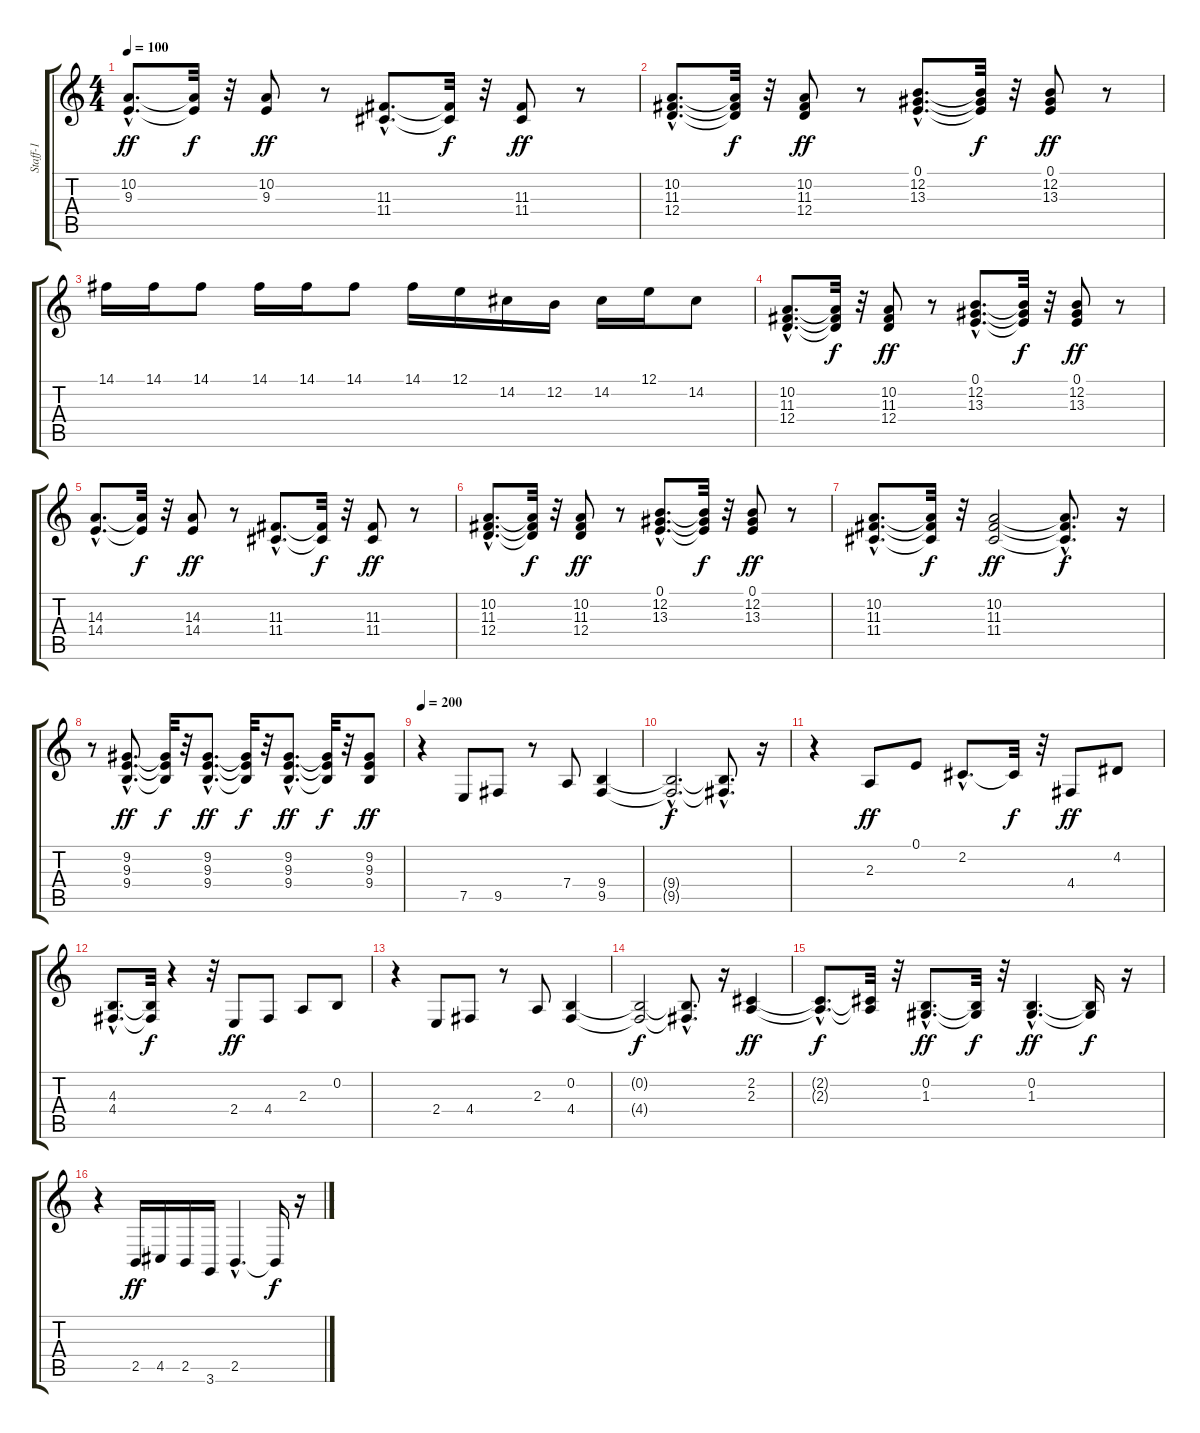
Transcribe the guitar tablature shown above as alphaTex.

\track ("Staff-1" "Staff-1") {instrument stringensemble1}
\staff {score tabs}
\tuning (E4 B3 G3 D3 A2 E2) {hide}
\ts (4 4)
\tempo 100
\clef g2
\ks c
(10.2{hac} 9.3{hac}).8{d dy ff} (10.2{t} 9.3{t}).32{dy f} r.32 (10.2 9.3).8{dy ff} r.8 (11.3{hac} 11.4{hac}).8{d} (11.3{t} 11.4{t}).32{dy f} r.32 (11.3 11.4).8{dy ff} r.8 |
(10.2{hac} 11.3{hac} 12.4{hac}).8{d} (10.2{t} 11.3{t} 12.4{t}).32{dy f} r.32 (10.2 11.3 12.4).8{dy ff} r.8 (0.1{hac} 12.2{hac} 13.3{hac}).8{d} (0.1{t} 12.2{t} 13.3{t}).32{dy f} r.32 (0.1 12.2 13.3).8{dy ff} r.8 |
14.1.16 14.1.16 14.1.8 14.1.16 14.1.16 14.1.8 14.1.16 12.1.16 14.2.16 12.2.16 14.2.16 12.1.16 14.2.8 |
(10.2{hac} 11.3{hac} 12.4{hac}).8{d} (10.2{t} 11.3{t} 12.4{t}).32{dy f} r.32 (10.2 11.3 12.4).8{dy ff} r.8 (0.1{hac} 12.2{hac} 13.3{hac}).8{d} (0.1{t} 12.2{t} 13.3{t}).32{dy f} r.32 (0.1 12.2 13.3).8{dy ff} r.8 |
(14.3{hac} 14.4{hac}).8{d} (14.3{t} 14.4{t}).32{dy f} r.32 (14.3 14.4).8{dy ff} r.8 (11.3{hac} 11.4{hac}).8{d} (11.3{t} 11.4{t}).32{dy f} r.32 (11.3 11.4).8{dy ff} r.8 |
(10.2{hac} 11.3{hac} 12.4{hac}).8{d} (10.2{t} 11.3{t} 12.4{t}).32{dy f} r.32 (10.2 11.3 12.4).8{dy ff} r.8 (0.1{hac} 12.2{hac} 13.3{hac}).8{d} (0.1{t} 12.2{t} 13.3{t}).32{dy f} r.32 (0.1 12.2 13.3).8{dy ff} r.8 |
(10.2{hac} 11.3{hac} 11.4{hac}).8{d} (10.2{t} 11.3{t} 11.4{t}).32{dy f} r.32 (10.2 11.3 11.4).2{dy ff} (10.2{hac t} 11.3{hac t} 11.4{hac t}).8{d dy f} r.16 |
r.8 (9.2{hac} 9.3{hac} 9.4{hac}).8{d dy ff} (9.2{t} 9.3{t} 9.4{t}).32{dy f} r.32 (9.2{hac} 9.3{hac} 9.4{hac}).8{d dy ff} (9.2{t} 9.3{t} 9.4{t}).32{dy f} r.32 (9.2{hac} 9.3{hac} 9.4{hac}).8{d dy ff} (9.2{t} 9.3{t} 9.4{t}).32{dy f} r.32 (9.2 9.3 9.4).8{dy ff} |
\tempo 200
r.4 7.5.8 9.5.8 r.8 7.4.8 (9.4 9.5).4 |
(9.4{hac t} 9.5{hac t}).2{d dy f} (9.4{hac t} 9.5{hac t}).8{d} r.16 |
r.4 2.3.8{dy ff} 0.1.8 2.2{hac}.8{d} 2.2{t}.32{dy f} r.32 4.4.8{dy ff} 4.2.8 |
(4.3{hac} 4.4{hac}).8{d} (4.3{t} 4.4{t}).32{dy f} r.4 r.32 2.4.8{dy ff} 4.4.8 2.3.8 0.2.8 |
r.4 2.4.8 4.4.8 r.8 2.3.8 (0.2 4.4).4 |
(0.2{t} 4.4{t}).2{dy f} (0.2{hac t} 4.4{hac t}).8{d} r.16 (2.2 2.3).4{dy ff} |
(2.2{hac t} 2.3{hac t}).8{d dy f} (2.2{t} 2.3{t}).32 r.32 (0.2{hac} 1.3{hac}).8{d dy ff} (0.2{t} 1.3{t}).32{dy f} r.32 (0.2{hac} 1.3{hac}).4{d dy ff} (0.2{t} 1.3{t}).16{dy f} r.16 |
r.4 2.5.16{dy ff} 4.5.16 2.5.16 3.6.16 2.5{hac}.4{d} 2.5{t}.16{dy f} r.16
